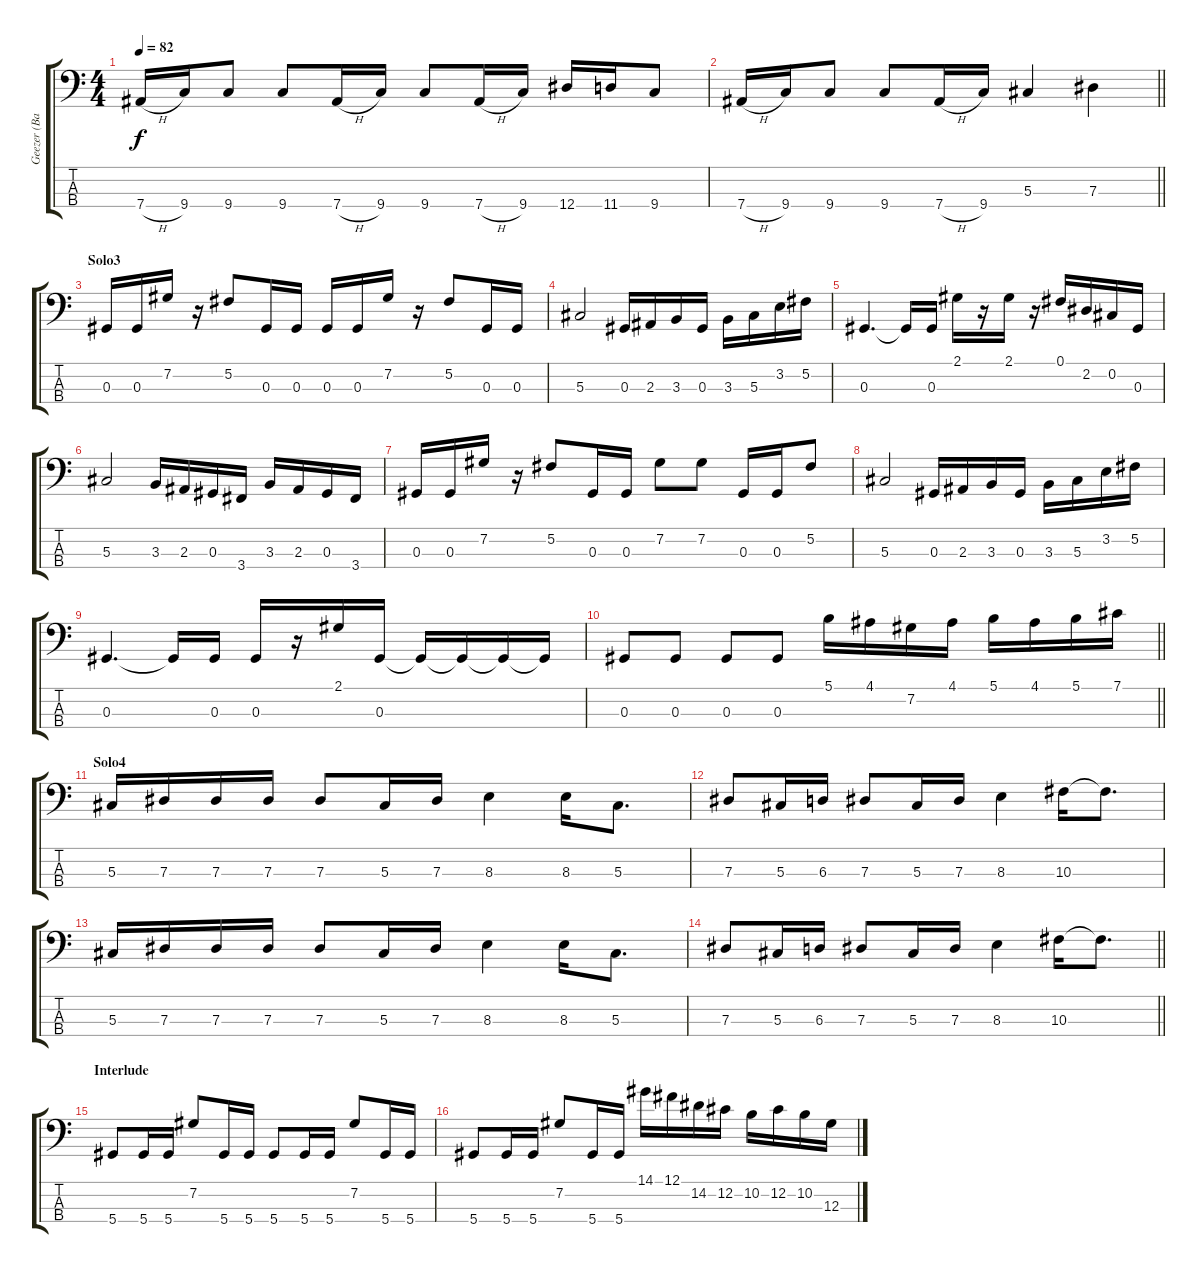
\track ("Geezer (Bass Lord)" "Geezer (Ba") {instrument electricbassfinger}
\staff {score tabs}
\tuning (Gb2 Db2 Ab1 Eb1) {hide}
\ts (4 4)
\tempo 82
\clef f4
\ks c
7.4{h}.16{dy f} 9.4.16 9.4.8 9.4.8 7.4{h}.16 9.4.16 9.4.8 7.4{h}.16 9.4.16 12.4.16 11.4.16 9.4.8 |
\barLineRight lightlight
7.4{h}.16 9.4.16 9.4.8 9.4.8 7.4{h}.16 9.4.16 5.3.4 7.3.4 |
\section ("" "Solo3")
0.3.16 0.3.16 7.2.16 r.16 5.2.8 0.3.16 0.3.16 0.3.16 0.3.16 7.2.16 r.16 5.2.8 0.3.16 0.3.16 |
5.3.2 0.3.16 2.3.16 3.3.16 0.3.16 3.3.16 5.3.16 3.2.16 5.2.16 |
0.3.4{d} 0.3{t}.16 0.3.16 2.1.16 r.16 2.1.16 r.16 0.1.16 2.2.16 0.2.16 0.3.16 |
5.3.2 3.3.16 2.3.16 0.3.16 3.4.16 3.3.16 2.3.16 0.3.16 3.4.16 |
0.3.16 0.3.16 7.2.16 r.16 5.2.8 0.3.16 0.3.16 7.2.8 7.2.8 0.3.16 0.3.16 5.2.8 |
5.3.2 0.3.16 2.3.16 3.3.16 0.3.16 3.3.16 5.3.16 3.2.16 5.2.16 |
0.3.4{d} 0.3{t}.16 0.3.16 0.3.16 r.16 2.1.16 0.3.16 0.3{t}.16 0.3{t}.16 0.3{t}.16 0.3{t}.16 |
\barLineRight lightlight
0.3.8 0.3.8 0.3.8 0.3.8 5.1.16 4.1.16 7.2.16 4.1.16 5.1.16 4.1.16 5.1.16 7.1.16 |
\section ("" "Solo4")
5.3.16 7.3.16 7.3.16 7.3.16 7.3.8 5.3.16 7.3.16 8.3.4 8.3.16 5.3.8{d} |
7.3.8 5.3.16 6.3.16 7.3.8 5.3.16 7.3.16 8.3.4 10.3.16 10.3{t}.8{d} |
5.3.16 7.3.16 7.3.16 7.3.16 7.3.8 5.3.16 7.3.16 8.3.4 8.3.16 5.3.8{d} |
\barLineRight lightlight
7.3.8 5.3.16 6.3.16 7.3.8 5.3.16 7.3.16 8.3.4 10.3.16 10.3{t}.8{d} |
\section ("" "Interlude")
5.4.8 5.4.16 5.4.16 7.2.8 5.4.16 5.4.16 5.4.8 5.4.16 5.4.16 7.2.8 5.4.16 5.4.16 |
5.4.8 5.4.16 5.4.16 7.2.8 5.4.16 5.4.16 14.1.16 12.1.16 14.2.16 12.2.16 10.2.16 12.2.16 10.2.16 12.3.16
